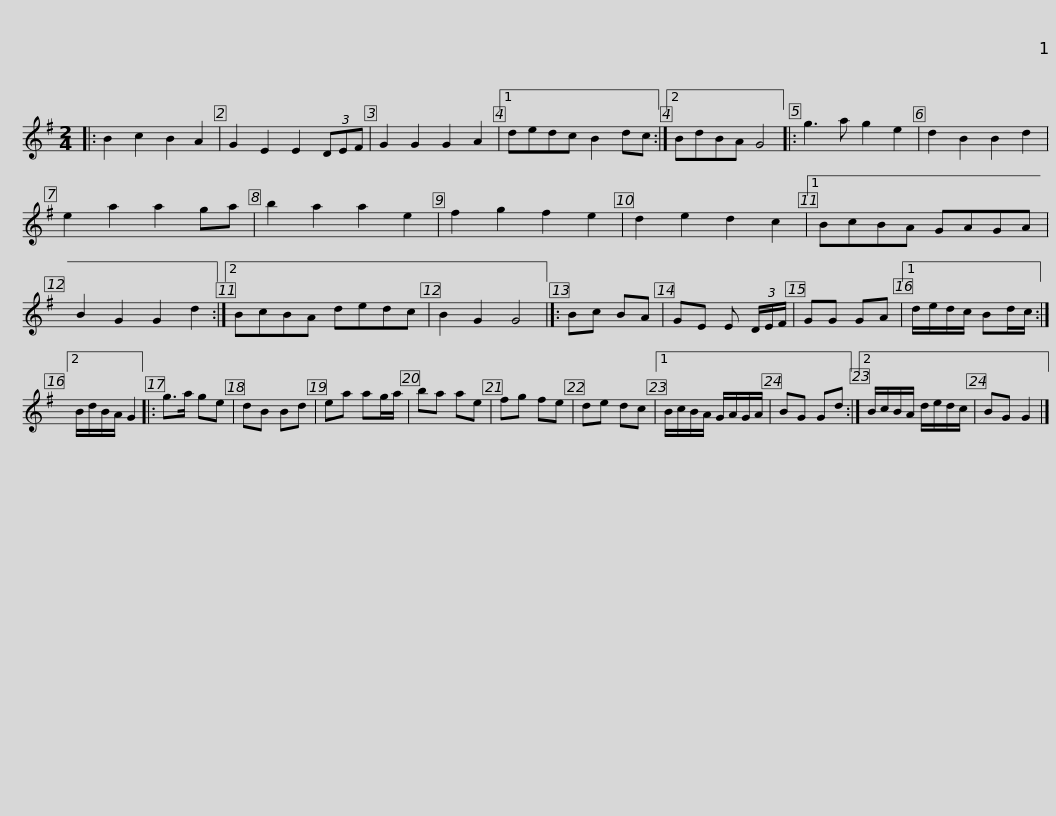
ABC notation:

X:1
L:1/8
M:2/4
I:linebreak $
K:G
V:1 treble
V:1
|: B2 c2 B2 A2 | G2 E2 E2 (3DEF | G2 G2 G2 A2 |1 dedc B2 dc :|2 BdBA G4 |: %5
 g3 a g2 e2 | d2 B2 B2 d2 |$ e2 a2 a2 ga | b2 a2 a2 e2 | f2 g2 f2 e2 | %10
 d2 e2 d2 c2 |1 BcBA GAGA | B2 G2 G2 d2 :|2 BcBA dedc | B2 G2 G4 |]:$ %15
 Bc BA | GE E (3D/E/F/ | GG GA |1 d/e/d/c/ Bd/c/ :|2 B/d/B/A/ G2 |: %20
 g>a ge | dB Bd | ea ag/a/ |$ ba ae | fg fe | %25
 de dc |1 B/c/B/A/ G/A/G/A/ | BG Gd :|2 B/c/B/A/ d/e/d/c/ | BG G2 |] %30
